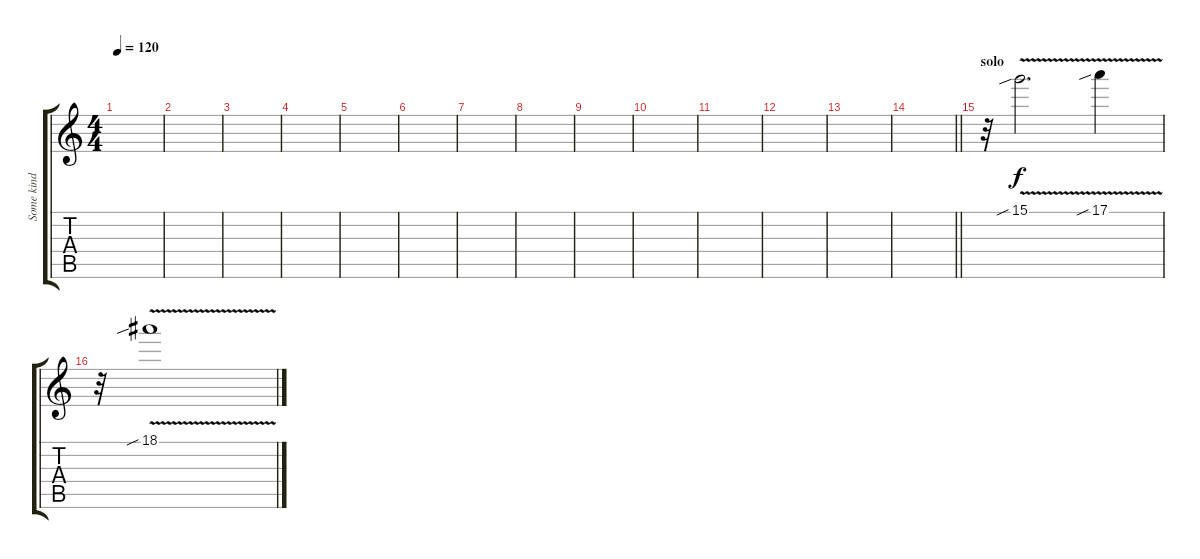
\track ("Some kind of echo" "Some kind ") {instrument overdrivenguitar}
\staff {score tabs}
\tuning (E4 B3 G3 D3 A2 E2) {hide}
\ts (4 4)
\tempo 120
\clef g2
\ks c
|
|
|
|
|
|
|
|
|
|
|
|
|
\barLineRight lightlight
|
\section ("" "solo")
r.32 15.1{v sib}.2{d volume 16 instrument overdrivenguitar} 17.1{v sib}.4 |
r.32 18.1{v sib}.1
